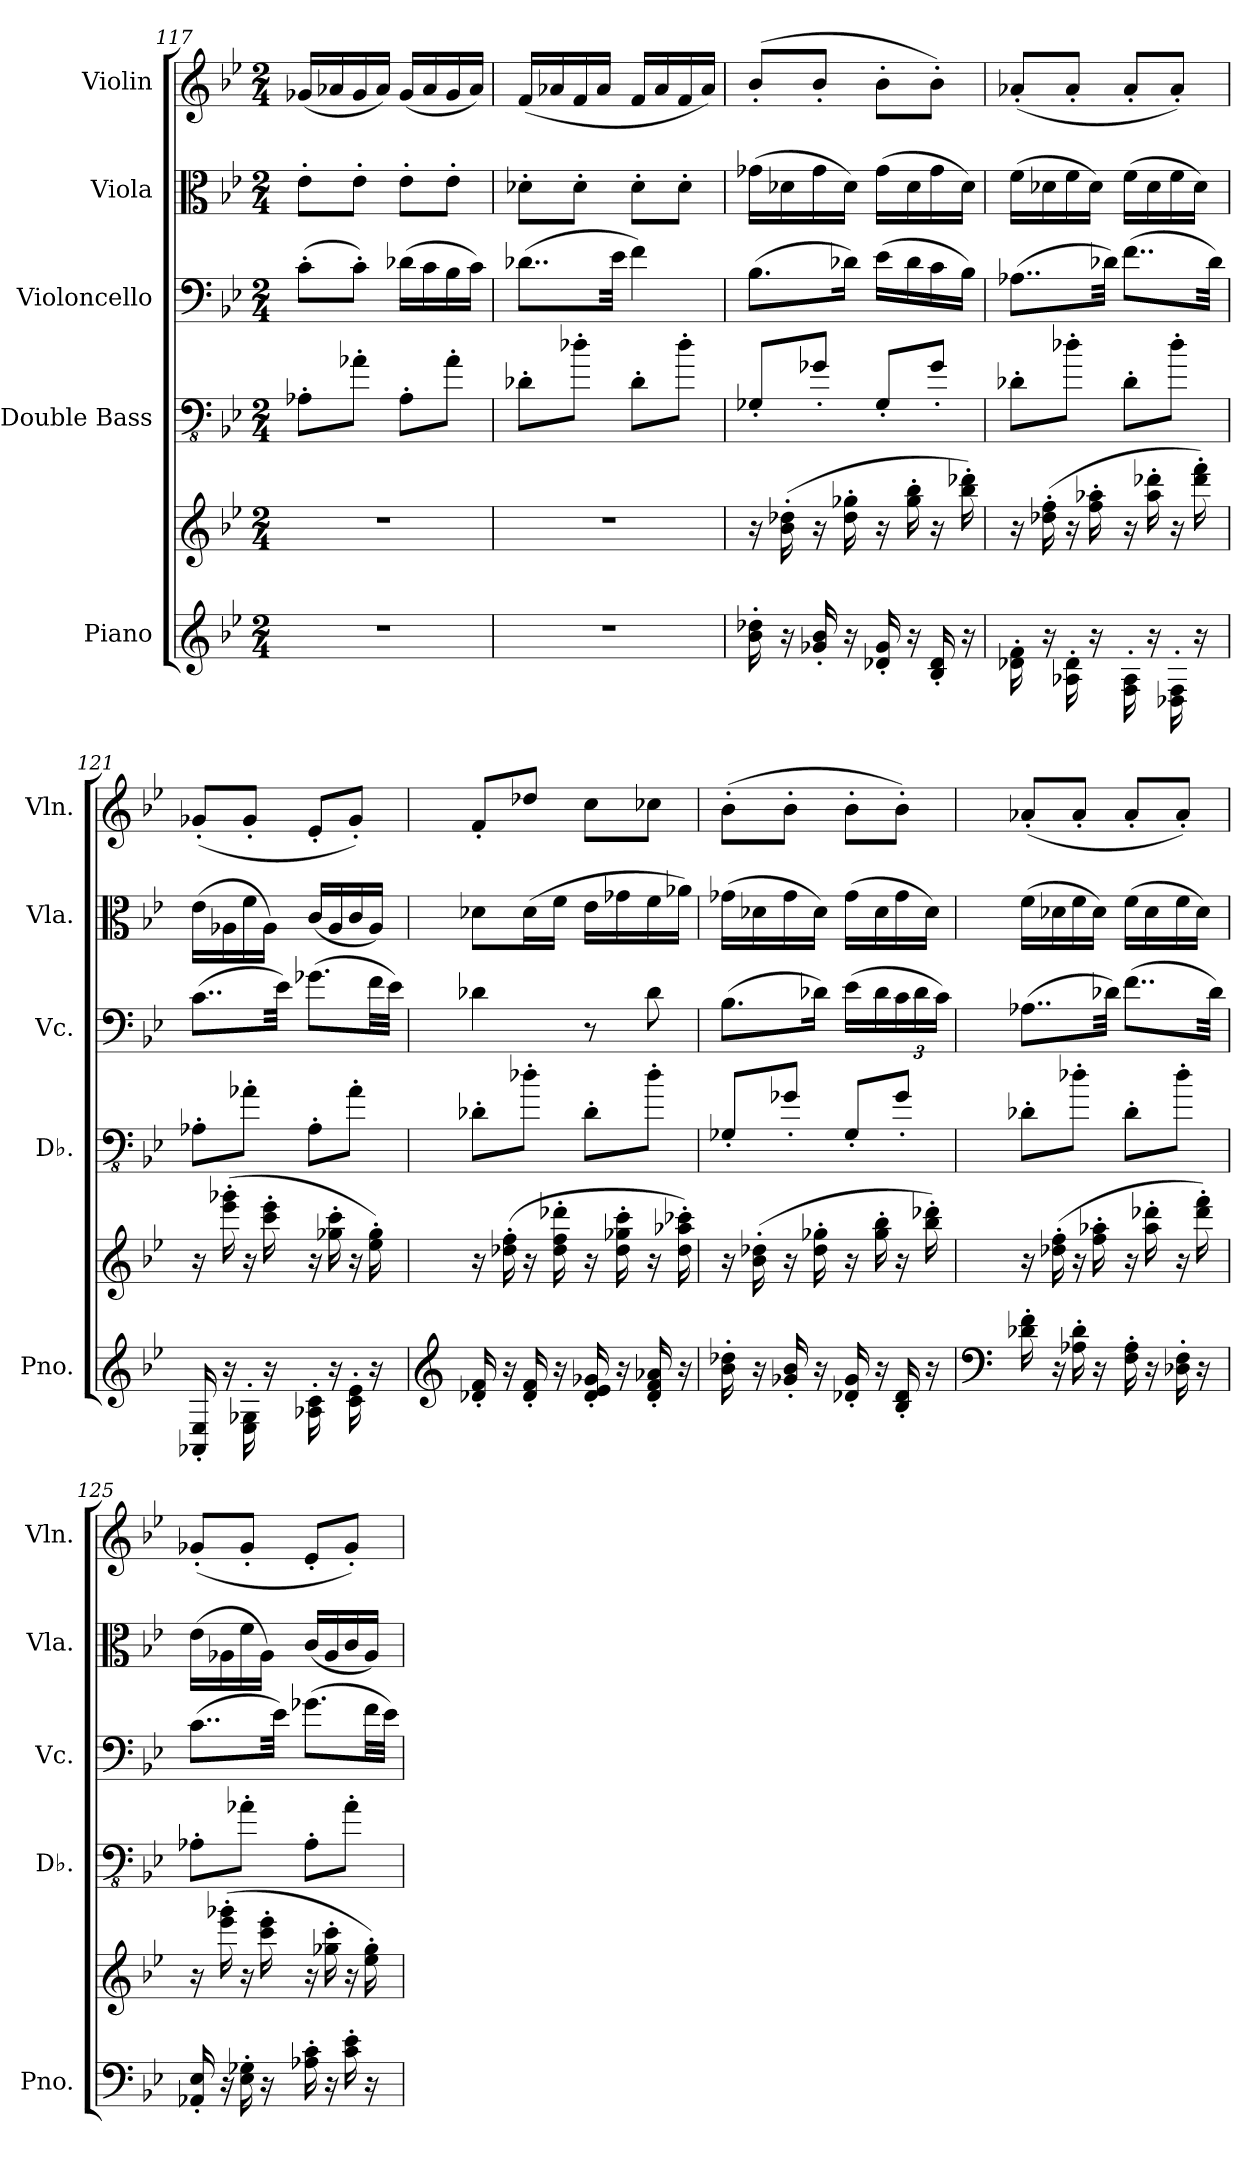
**kern	**kern	**kern	**kern	**kern	**kern
*part5	*part5	*part4	*part3	*part2	*part1
*staff6	*staff5	*staff4	*staff3	*staff2	*staff1
*I"Piano	*	*I"Double Bass	*I"Violoncello	*I"Viola	*I"Violin
*I'Pno.	*	*I'Db.	*I'Vc.	*I'Vla.	*I'Vln.
!!LO:PB:g=z
*clefG2	*clefG2	*clefFv4	*clefF4	*clefC3	*clefG2
*	*	*ITrd7c12	*	*	*
*k[b-e-]	*k[b-e-]	*k[b-e-]	*k[b-e-]	*k[b-e-]	*k[b-e-]
*M2/4	*M2/4	*M2/4	*M2/4	*M2/4	*M2/4
=117	=117	=117	=117	=117	=117
2r	2r	8AAA-X'\L	(8c'\L	8e-'\L	(16g-X/LL
.	.	.	.	.	16a-X/
.	.	8AA-X'\J	8c'\J)	8e-'\J	16g-/
.	.	.	.	.	16a-/JJ)
.	.	8AAA-'\L	(16d-X\LL	8e-'\L	(16g-/LL
.	.	.	16c\	.	16a-/
.	.	8AA-'\J	16B-\	8e-'\J	16g-/
.	.	.	16c\JJ)	.	16a-/JJ)
=118	=118	=118	=118	=118	=118
2r	2r	8DD-X'\L	(8..d-X\L	8d-X'\L	(16f/LL
.	.	.	.	.	16a-X/
.	.	8D-X'\J	.	8d-'\J	16f/
.	.	.	.	.	16a-/JJ
.	.	.	32e-\Jkk	.	.
.	.	8DD-'\L	4f\)	8d-'\L	16f/LL
.	.	.	.	.	16a-/
.	.	8D-'\J	.	8d-'\J	16f/
.	.	.	.	.	16a-/JJ)
=119	=119	=119	=119	=119	=119
16b-\' 16dd-X\'	16r	8GGG-X'/L	(8.B-\L	(16g-X\LL	(8b-'/L
16r	(16b-\' 16dd-X\'	.	.	16d-X\	.
16g-X/' 16b-/'	16r	8GG-X'/J	.	16g-\	8b-'/J
16r	16dd-\' 16gg-X\'	.	16d-X\Jk)	16d-\JJ)	.
16d-X/' 16g-/'	16r	8GGG-'/L	(16e-\LL	(16g-\LL	8b-'\L
16r	16gg-\' 16bb-\'	.	16d-\	16d-\	.
16B-/' 16d-/'	16r	8GG-'/J	16c\	16g-\	8b-'\J)
16r	16bb-\' 16ddd-X\')	.	16B-\JJ)	16d-\JJ)	.
!!LO:LB:g=z
=120	=120	=120	=120	=120	=120
16d-X\' 16f\'	16r	8DD-X'\L	(8..A-X\L	(16f\LL	(8a-X'/L
16r	(16dd-X\' 16ff\'	.	.	16d-X\	.
16A-X\' 16d-\'	16r	8D-X'\J	.	16f\	8a-'/J
16r	16ff\' 16aa-X\'	.	.	16d-\JJ)	.
.	.	.	32d-X\Jkk)	.	.
16F\' 16A-\'	16r	8DD-'\L	(8..f\L	(16f\LL	8a-'/L
16r	16aa-\' 16ddd-X\'	.	.	16d-\	.
16D-X\' 16F\'	16r	8D-'\J	.	16f\	8a-'/J)
16r	16ddd-\' 16fff\')	.	.	16d-\JJ)	.
.	.	.	32d-\Jkk)	.	.
=121	=121	=121	=121	=121	=121
16AA-X/' 16E-/'	16r	8AAA-X'\L	(8..c\L	(16e-\LL	(8g-X'/L
16r	(16eee-\' 16ggg-X\'	.	.	16A-X\	.
16E-\' 16G-X\'	16r	8AA-X'\J	.	16f\	8g-'/J
16r	16ccc\' 16eee-\'	.	.	16A-\JJ)	.
.	.	.	32e-\Jkk)	.	.
16A-X\' 16c\'	16r	8AAA-'\L	(8.g-X\L	(16c/LL	8e-'/L
16r	16gg-X\' 16ccc\'	.	.	16A-/	.
16c\' 16e-\'	16r	8AA-'\J	.	16c/	8g-'/J)
16r	16ee-\' 16gg-\')	.	32f\LL	16A-/JJ)	.
.	.	.	32e-\JJJ)	.	.
=122	=122	=122	=122	=122	=122
*clefG2	*	*	*	*	*
16d-X/' 16f/'	16r	8DD-X'\L	4d-X\	8d-X\L	8f'/L
16r	(16dd-X\' 16ff\'	.	.	.	.
16d-/' 16f/'	16r	8D-X'\J	.	(16d-\L	8dd-X/J
16r	16dd-\' 16ff\' 16ddd-X\'	.	.	16f\JJ	.
16d-/' 16e-/' 16g-X/'	16r	8DD-'\L	8r	16e-\LL	8cc\L
16r	16dd-\' 16gg-X\' 16ccc\'	.	.	16g-X\	.
16d-/' 16f/' 16a-X/'	16r	8D-'\J	8d-\	16f\	8cc-X\J
16r	16dd-\' 16aa-X\' 16ccc-X\')	.	.	16a-X\JJ)	.
!!LO:PB:g=z
=123	=123	=123	=123	=123	=123
16b-\' 16dd-X\'	16r	8GGG-X'/L	(8.B-\L	(16g-X\LL	(8b-'\L
16r	(16b-\' 16dd-X\'	.	.	16d-X\	.
16g-X/' 16b-/'	16r	8GG-X'/J	.	16g-\	8b-'\J
16r	16dd-\' 16gg-X\'	.	16d-X\Jk)	16d-\JJ)	.
16d-X/' 16g-/'	16r	8GGG-'/L	(16e-\LL	(16g-\LL	8b-'\L
16r	16gg-\' 16bb-\'	.	16d-\	16d-\	.
*	*	*	*Xbrackettup	*	*
16B-/' 16d-/'	16r	8GG-'/J	24c\	16g-\	8b-'\J)
.	.	.	24d-\	.	.
16r	16bb-\' 16ddd-X\')	.	.	16d-\JJ)	.
.	.	.	24c\JJ)	.	.
=124	=124	=124	=124	=124	=124
*clefF4	*	*	*	*	*
16d-X\' 16f\'	16r	8DD-X'\L	(8..A-X\L	(16f\LL	(8a-X'/L
16r	(16dd-X\' 16ff\'	.	.	16d-X\	.
16A-X\' 16d-\'	16r	8D-X'\J	.	16f\	8a-'/J
16r	16ff\' 16aa-X\'	.	.	16d-\JJ)	.
.	.	.	32d-X\Jkk)	.	.
16F\' 16A-\'	16r	8DD-'\L	(8..f\L	(16f\LL	8a-'/L
16r	16aa-\' 16ddd-X\'	.	.	16d-\	.
16D-X\' 16F\'	16r	8D-'\J	.	16f\	8a-'/J)
16r	16ddd-\' 16fff\')	.	.	16d-\JJ)	.
.	.	.	32d-\Jkk)	.	.
=125	=125	=125	=125	=125	=125
16AA-X/' 16E-/'	16r	8AAA-X'\L	(8..c\L	(16e-\LL	(8g-X'/L
16r	(16eee-\' 16ggg-X\'	.	.	16A-X\	.
16E-\' 16G-X\'	16r	8AA-X'\J	.	16f\	8g-'/J
16r	16ccc\' 16eee-\'	.	.	16A-\JJ)	.
.	.	.	32e-\Jkk)	.	.
16A-X\' 16c\'	16r	8AAA-'\L	(8.g-X\L	(16c/LL	8e-'/L
16r	16gg-X\' 16ccc\'	.	.	16A-/	.
16c\' 16e-\'	16r	8AA-'\J	.	16c/	8g-'/J)
16r	16ee-\' 16gg-\')	.	32f\LL	16A-/JJ)	.
.	.	.	32e-\JJJ)	.	.
=	=	=	=	=	=
*-	*-	*-	*-	*-	*-
